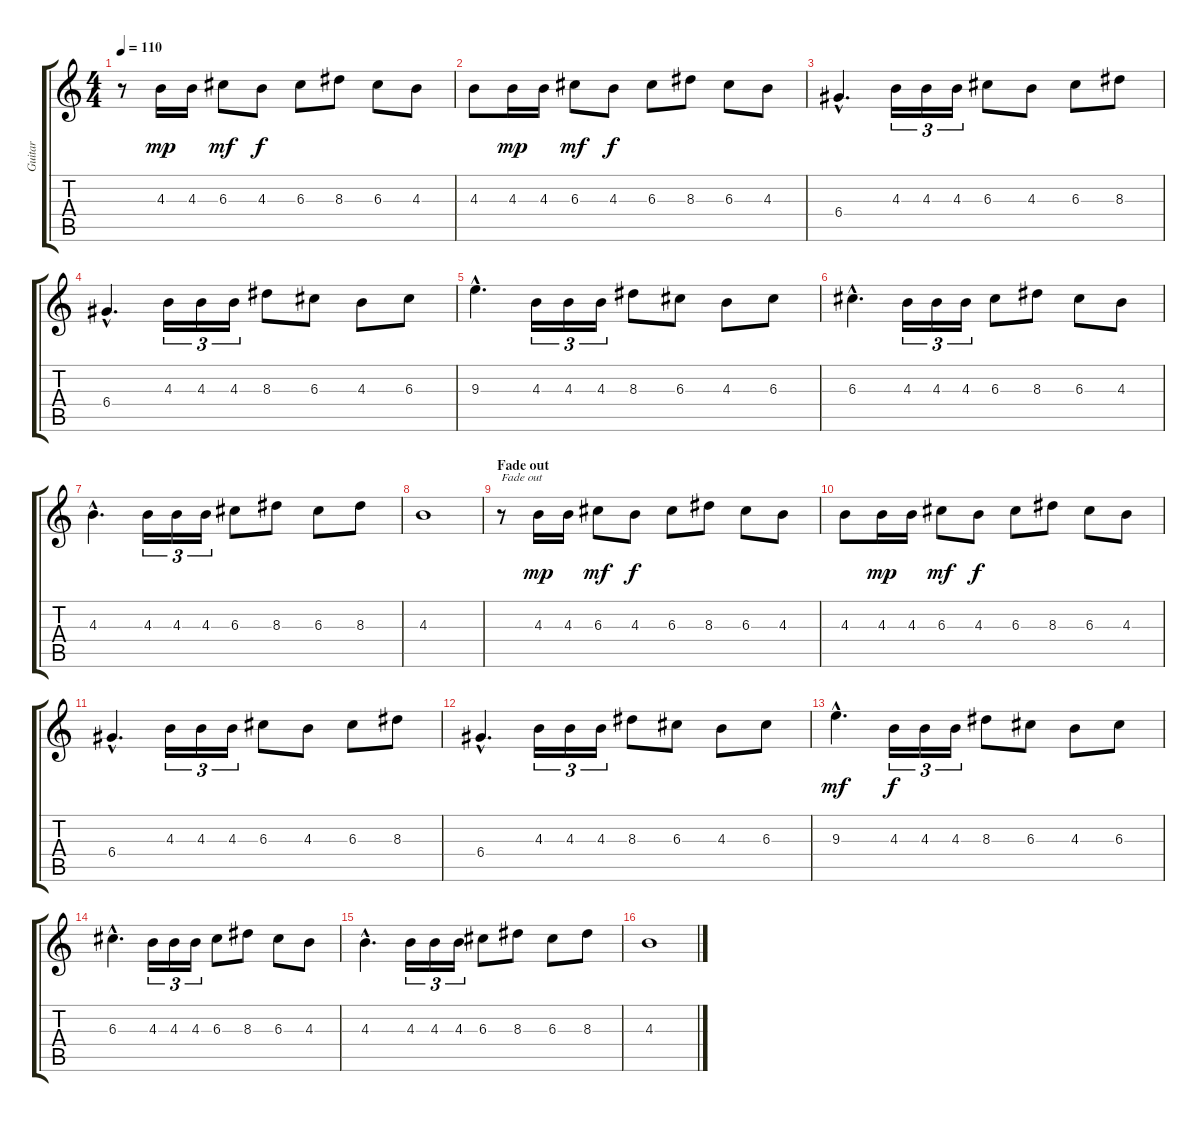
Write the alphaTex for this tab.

\track ("Guitar" "Guitar") {instrument overdrivenguitar}
\staff {score tabs}
\tuning (E4 B3 G3 D3 A2 E2) {hide}
\ts (4 4)
\tempo 110
\clef g2
\ks c
r.8{dy f} 4.3.16{dy mp} 4.3.16 6.3.8{dy mf} 4.3.8{dy f} 6.3.8 8.3.8 6.3.8 4.3.8 |
4.3.8 4.3.16{dy mp} 4.3.16 6.3.8{dy mf} 4.3.8{dy f} 6.3.8 8.3.8 6.3.8 4.3.8 |
6.4{hac}.4{d} 4.3.16{tu (3 2)} 4.3.16{tu (3 2)} 4.3.16{tu (3 2)} 6.3.8 4.3.8 6.3.8 8.3.8 |
6.4{hac}.4{d} 4.3.16{tu (3 2)} 4.3.16{tu (3 2)} 4.3.16{tu (3 2)} 8.3.8 6.3.8 4.3.8 6.3.8 |
9.3{hac}.4{d} 4.3.16{tu (3 2)} 4.3.16{tu (3 2)} 4.3.16{tu (3 2)} 8.3.8 6.3.8 4.3.8 6.3.8 |
6.3{hac}.4{d} 4.3.16{tu (3 2)} 4.3.16{tu (3 2)} 4.3.16{tu (3 2)} 6.3.8 8.3.8 6.3.8 4.3.8 |
4.3{hac}.4{d} 4.3.16{tu (3 2)} 4.3.16{tu (3 2)} 4.3.16{tu (3 2)} 6.3.8 8.3.8 6.3.8 8.3.8 |
4.3.1 |
\section ("" "Fade out")
r.8{txt "Fade out" volume 11} 4.3.16{dy mp} 4.3.16 6.3.8{dy mf} 4.3.8{dy f} 6.3.8 8.3.8 6.3.8{volume 10} 4.3.8 |
4.3.8 4.3.16{dy mp} 4.3.16 6.3.8{dy mf} 4.3.8{dy f} 6.3.8{volume 7} 8.3.8 6.3.8 4.3.8 |
6.4{hac}.4{d volume 6} 4.3.16{tu (3 2)} 4.3.16{tu (3 2)} 4.3.16{tu (3 2)} 6.3.8 4.3.8 6.3.8 8.3.8 |
6.4{hac}.4{d volume 5} 4.3.16{tu (3 2)} 4.3.16{tu (3 2)} 4.3.16{tu (3 2)} 8.3.8 6.3.8{volume 3} 4.3.8 6.3.8 |
9.3{hac}.4{d dy mf} 4.3.16{tu (3 2) dy f volume 0} 4.3.16{tu (3 2)} 4.3.16{tu (3 2)} 8.3.8 6.3.8 4.3.8 6.3.8 |
6.3{hac}.4{d} 4.3.16{tu (3 2)} 4.3.16{tu (3 2)} 4.3.16{tu (3 2)} 6.3.8 8.3.8 6.3.8 4.3.8 |
4.3{hac}.4{d} 4.3.16{tu (3 2)} 4.3.16{tu (3 2)} 4.3.16{tu (3 2)} 6.3.8 8.3.8 6.3.8 8.3.8 |
4.3.1
